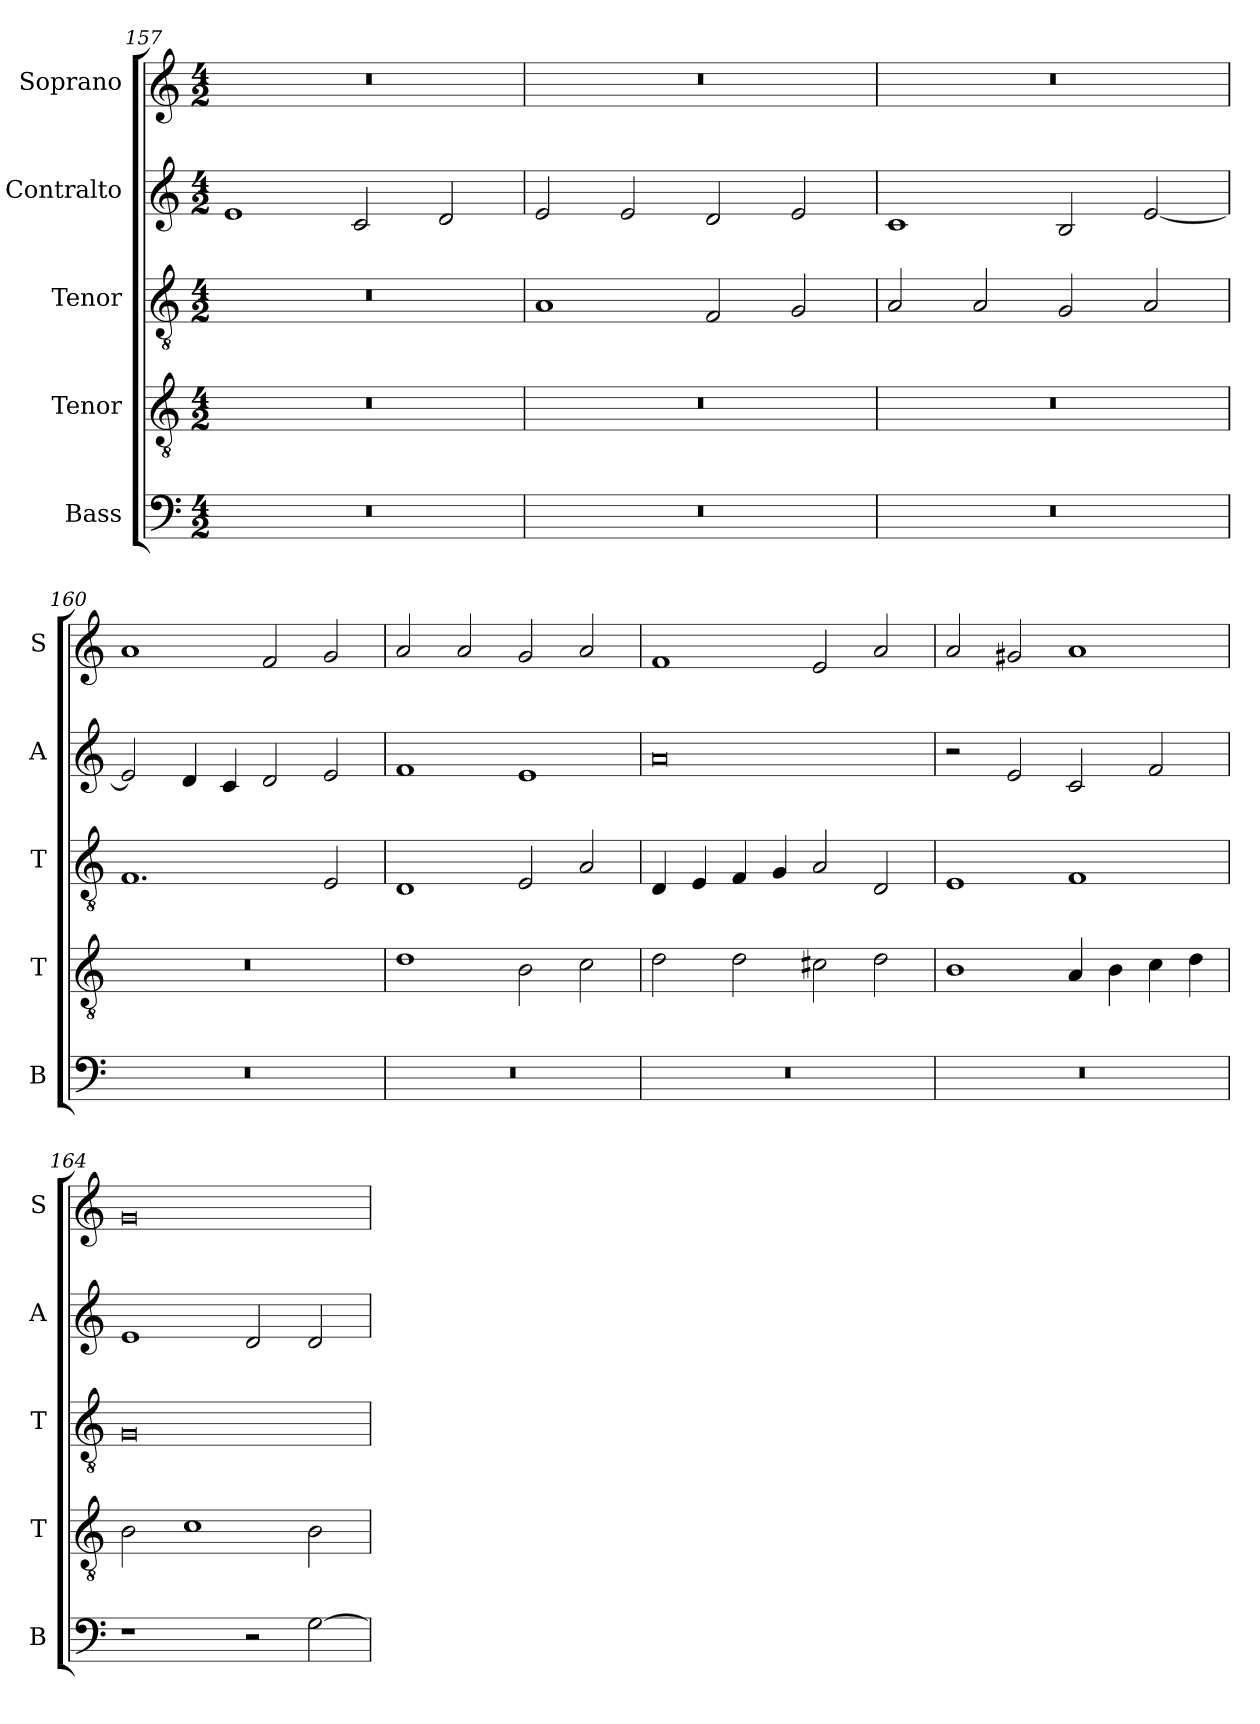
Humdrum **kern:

**kern	**kern	**kern	**kern	**kern
*part5	*part4	*part3	*part2	*part1
*staff5	*staff4	*staff3	*staff2	*staff1
*I"Bass	*I"Tenor	*I"Tenor	*I"Contralto	*I"Soprano
*I'B	*I'T	*I'T	*I'A	*I'S
*clefF4	*clefGv2	*clefGv2	*clefG2	*clefG2
*k[]	*k[]	*k[]	*k[]	*k[]
*E:phr	*E:phr	*E:phr	*E:phr	*E:phr
*M4/2	*M4/2	*M4/2	*M4/2	*M4/2
=157	=157	=157	=157	=157
0r	0r	0r	1e	0r
.	.	.	2c	.
.	.	.	2d	.
=158	=158	=158	=158	=158
0r	0r	1A	2e	0r
.	.	.	2e	.
.	.	2F	2d	.
.	.	2G	2e	.
=159	=159	=159	=159	=159
0r	0r	2A	1c	0r
.	.	2A	.	.
.	.	2G	2B	.
.	.	2A	[2e	.
=160	=160	=160	=160	=160
0r	0r	1.F	2e]	1a
.	.	.	4d	.
.	.	.	4c	.
.	.	.	2d	2f
.	.	2E	2e	2g
=161	=161	=161	=161	=161
0r	1d	1D	1f	2a
.	.	.	.	2a
.	2B	2E	1e	2g
.	2c	2A	.	2a
=162	=162	=162	=162	=162
0r	2d	4D	0a	1f
.	.	4E	.	.
.	2d	4F	.	.
.	.	4G	.	.
.	2c#X	2A	.	2e
.	2d	2D	.	2a
=163	=163	=163	=163	=163
0r	1B	1E	2r	2a
.	.	.	2e	2g#X
.	4A	1F	2c	1a
.	4B	.	.	.
.	4c	.	2f	.
.	4d	.	.	.
=164	=164	=164	=164	=164
1r	2B	0G	1e	0g
.	1c	.	.	.
2r	.	.	2d	.
[2G	2B	.	2d	.
=	=	=	=	=
*-	*-	*-	*-	*-
